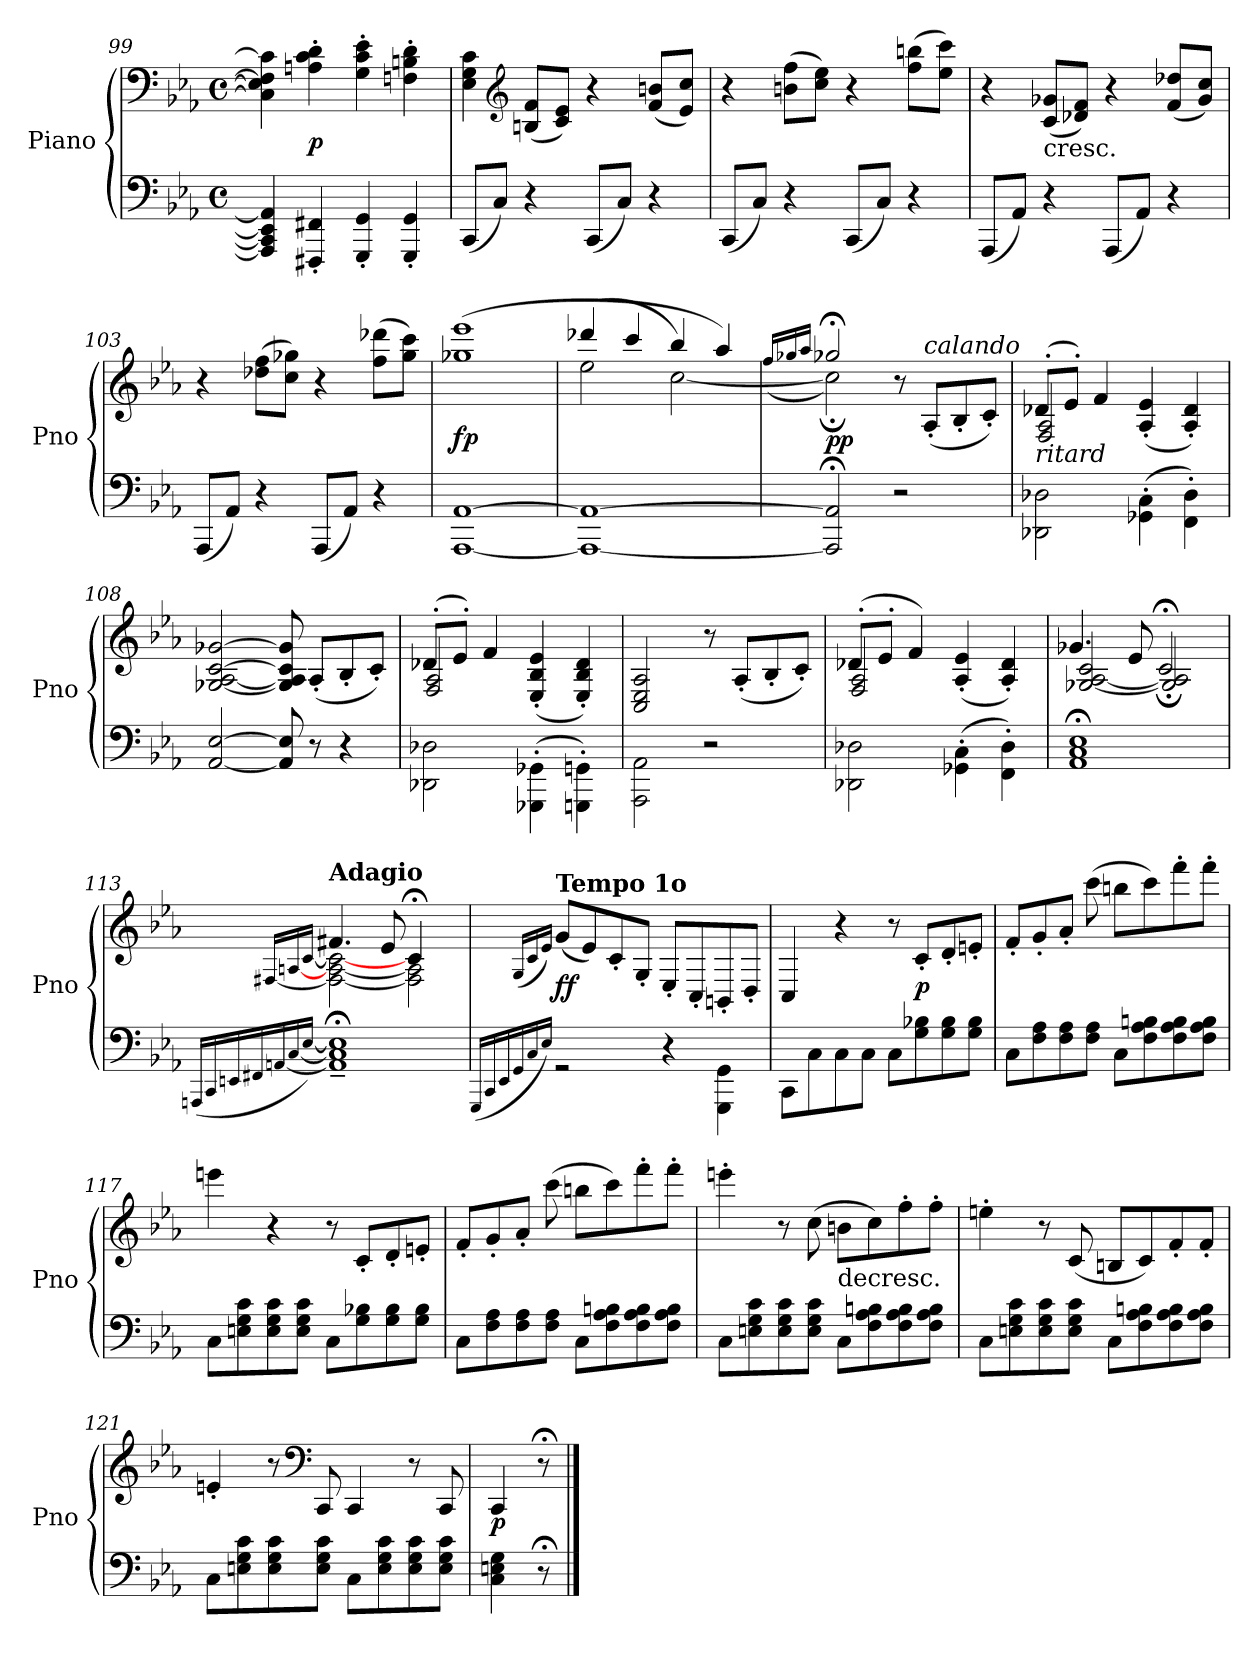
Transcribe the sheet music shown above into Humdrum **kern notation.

**kern	**kern	**dynam
*part1	*part1	*part1
*staff2	*staff1	*staff1/2
*I"Piano	*	*
*I'Pno	*	*
*clefF4	*clefF4	*
*k[b-e-a-]	*k[b-e-a-]	*
*c:	*c:	*
*M4/4	*M4/4	*
*met(c)	*met(c)	*
=99	=99	=99
4AAA-] 4CC] 4EE-] 4AA-]	4C] 4E-] 4F#] 4c]	.
4FFF#X' 4FF#X'	4An' 4c' 4d'	p
4GGG' 4GG'	4G' 4c' 4e-'	.
4GGG' 4GG'	4Fn' 4Bn' 4d'	.
=100	=100	=100
(8CCL	4E- 4G 4c	.
8CJ)	.	.
*	*clefG2	*
4r	(8Bn 8fL	.
.	8c 8e-J)	.
(8CCL	4r	.
8CJ)	.	.
4r	(8f 8bnL	.
.	8e- 8ccJ)	.
=101	=101	=101
(8CCL	4r	.
8CJ)	.	.
4r	(8bn 8ffL	.
.	8cc 8ee-J)	.
(8CCL	4r	.
8CJ)	.	.
4r	(8ff 8bbnL	.
.	8ee- 8cccJ)	.
=102	=102	=102
(8AAA-L	4r	.
8AA-J)	.	.
!	!LO:TX:c:t=cresc.	!
4r	(8c 8g-XL	.
.	8d-X 8fJ)	.
(8AAA-L	4r	.
8AA-J)	.	.
4r	(8f 8dd-XL	.
.	8g- 8ccJ)	.
=103	=103	=103
(8AAA-L	4r	.
8AA-J)	.	.
4r	(8dd-X 8ffL	.
.	8cc 8gg-XJ)	.
(8AAA-L	4r	.
8AA-J)	.	.
4r	(8ff 8ddd-XL	.
.	8gg- 8cccJ)	.
=104	=104	=104
[1AAA- [1AA-	(<1gg-X 1eee-	fp
=105	=105	=105
*	*^	*
1AAA-_ 1AA-_	(4ddd-X	2ee-	.
.	4ccc	.	.
.	4bb-	[2cc)	.
.	4aa-)	.	.
=106	=106	=106	=106
.	.	(<16qff/LL	.
.	.	16qgg-X/	.
.	.	16qaa-/JJ	.
2AAA-];< 2AA-];<	2gg-X;<	2cc;<])	pp
2r	8r	2ryy	.
!	!LO:TX:a:i:t=calando	!	!
.	(8A-'L	.	.
.	8B-'	.	.
.	8c'J)	.	.
=107	=107	=107	=107
!	!LO:TX:b:i:t=ritard	!	!
2DD-X\ 2D-X\	(8d-X'L	2F/ 2A-/	.
.	8e-'J)	.	.
.	4f	.	.
(4GG-X'\ 4C'\	(4A-' 4e-'	2ryy	.
4FF'\ 4D-'\)	4A-' 4d-')	.	.
*	*v	*v	*
=108	=108	=108
[2AA- [2E-	[2G-X [2A- [2c [2g-X	.
8AA-] 8E-]	8G-] 8A-] 8c] 8g-]	.
8r	(8A-'L	.
4r	8B-'	.
.	8c'J)	.
=109	=109	=109
*	*^	*
2DD-X\ 2D-X\	(8d-X'L	2F/ 2A-/	.
.	8e-'J)	.	.
.	4f	.	.
(<4GGG-X'<\ 4GG-X'<\	2ryy	(>4E-'>/ 4B-'>/ 4e-'>/	.
4GGGn'<\ 4GGn'<\)	.	4E-'>/ 4B-'>/ 4d-'>/)	.
*	*v	*v	*
=110	=110	=110
2AAA-\ 2AA-\	2C/ 2E-/ 2A-/	.
2r	8r	.
.	(8A-'L	.
.	8B-'	.
.	8c'J)	.
=111	=111	=111
*	*^	*
2DD-X\ 2D-X\	(8d-X'L	2F/ 2A-/	.
.	8e-'J	.	.
.	4f)	.	.
(<4GG-X'<\ 4C'<\	2ryy	(>4A-'>/ 4e-'>/	.
4FF'<\ 4D-'<\)	.	4A-'>/ 4d-'>/)	.
=112	=112	=112	=112
1AA-;<\ 1C;<\ 1E-;<\	4.g-X	[2G-X/ [2A-/ 2c/	.
.	8e-	.	.
.	2c;<	2G-];</ 2A-];</	.
=113	=113	=113	=113
(>16qAAAnLL	.	.	.
16qCC	.	.	.
16qEEn	.	.	.
16qFF#X	.	.	.
[16qAAn	.	[16qF#XLL	.
[16qC	.	[16qAn	.
[16qE-JJ)	.	[16qcJJ	.
!	!LO:TX:a:B:t=Adagio	!	!
1AA];<~< 1C];<~< 1E-];<~<	4.f#X	2F#_ 2A-_ 2c_	.
.	8e-	.	.
!	!LO:N:vis=4	!	!
.	2c;	2F#] 2A-]	.
*	*v	*v	*
=114	=114	=114
(16qGGGLL	.	.
16qCC	.	.
16qEE-	.	.
16qGG	(16qGLL	.
16qC	16qc	.
16qE-JJ)	16qe-JJ)	.
!	!LO:TX:a:B:t=Tempo 1o	!
2rGG	(8gL	ff
.	8e-)	.
.	8c'	.
.	8G'</J	.
4r	8E-'/L	.
.	8C'/	.
4GGG\ 4GG\	8BBn'/	.
.	8D'/J	.
=115	=115	=115
8CC\L	4C/	.
8C\	.	.
8C	4r	.
8CJ	.	.
8CL	8r	.
8G 8B-X	8c'L	p
8G 8B-	8d'	.
8G 8B-J	8en'J	.
=116	=116	=116
8CL	8f'L	.
8F 8A-	8g'	.
8F 8A-	8a-'J	.
8F 8A-J	(8ccc	.
8CL	8bbnL	.
8F 8A- 8Bn	8ccc)	.
8F 8A- 8B	8fff'	.
8F 8A- 8BJ	8fff'J	.
=117	=117	=117
8CL	4eeen	.
8En 8G 8c	.	.
8E 8G 8c	4r	.
8E 8G 8cJ	.	.
8CL	8r	.
8G 8B-X	8c'L	.
8G 8B-	8d'	.
8G 8B-J	8en'J	.
=118	=118	=118
8CL	8f'L	.
8F 8A-	8g'	.
8F 8A-	8a-'J	.
8F 8A-J	(8ccc	.
8CL	8bbnL	.
8F 8A- 8Bn	8ccc)	.
8F 8A- 8B	8fff'	.
8F 8A- 8BJ	8fff'J	.
=119	=119	=119
8CL	4eeen'	.
8En 8G 8c	.	.
8E 8G 8c	8r	.
8E 8G 8cJ	(8cc	.
!	!LO:TX:c:t=decresc.	!
8CL	8bnL	.
8F 8A- 8Bn	8cc)	.
8F 8A- 8B	8ff'	.
8F 8A- 8BJ	8ff'J	.
=120	=120	=120
8CL	4een'	.
8En 8G 8c	.	.
8E 8G 8c	8r	.
8E 8G 8cJ	(8c	.
8CL	8BnL	.
8F 8A- 8Bn	8c)	.
8F 8A- 8B	8f'	.
8F 8A- 8BJ	8f'J	.
=121	=121	=121
8CL	4en'	.
8En 8G 8c	.	.
8E 8G 8c	8r	.
*	*clefF4	*
8E 8G 8cJ	8CC	.
8CL	4CC	.
8E 8G 8c	.	.
8E 8G 8c	8r	.
8E 8G 8cJ	8CC	.
=122	=122	=122
4C 4En 4G	4CC	p
8r;<	8r;<	.
==	==	==
*-	*-	*-
